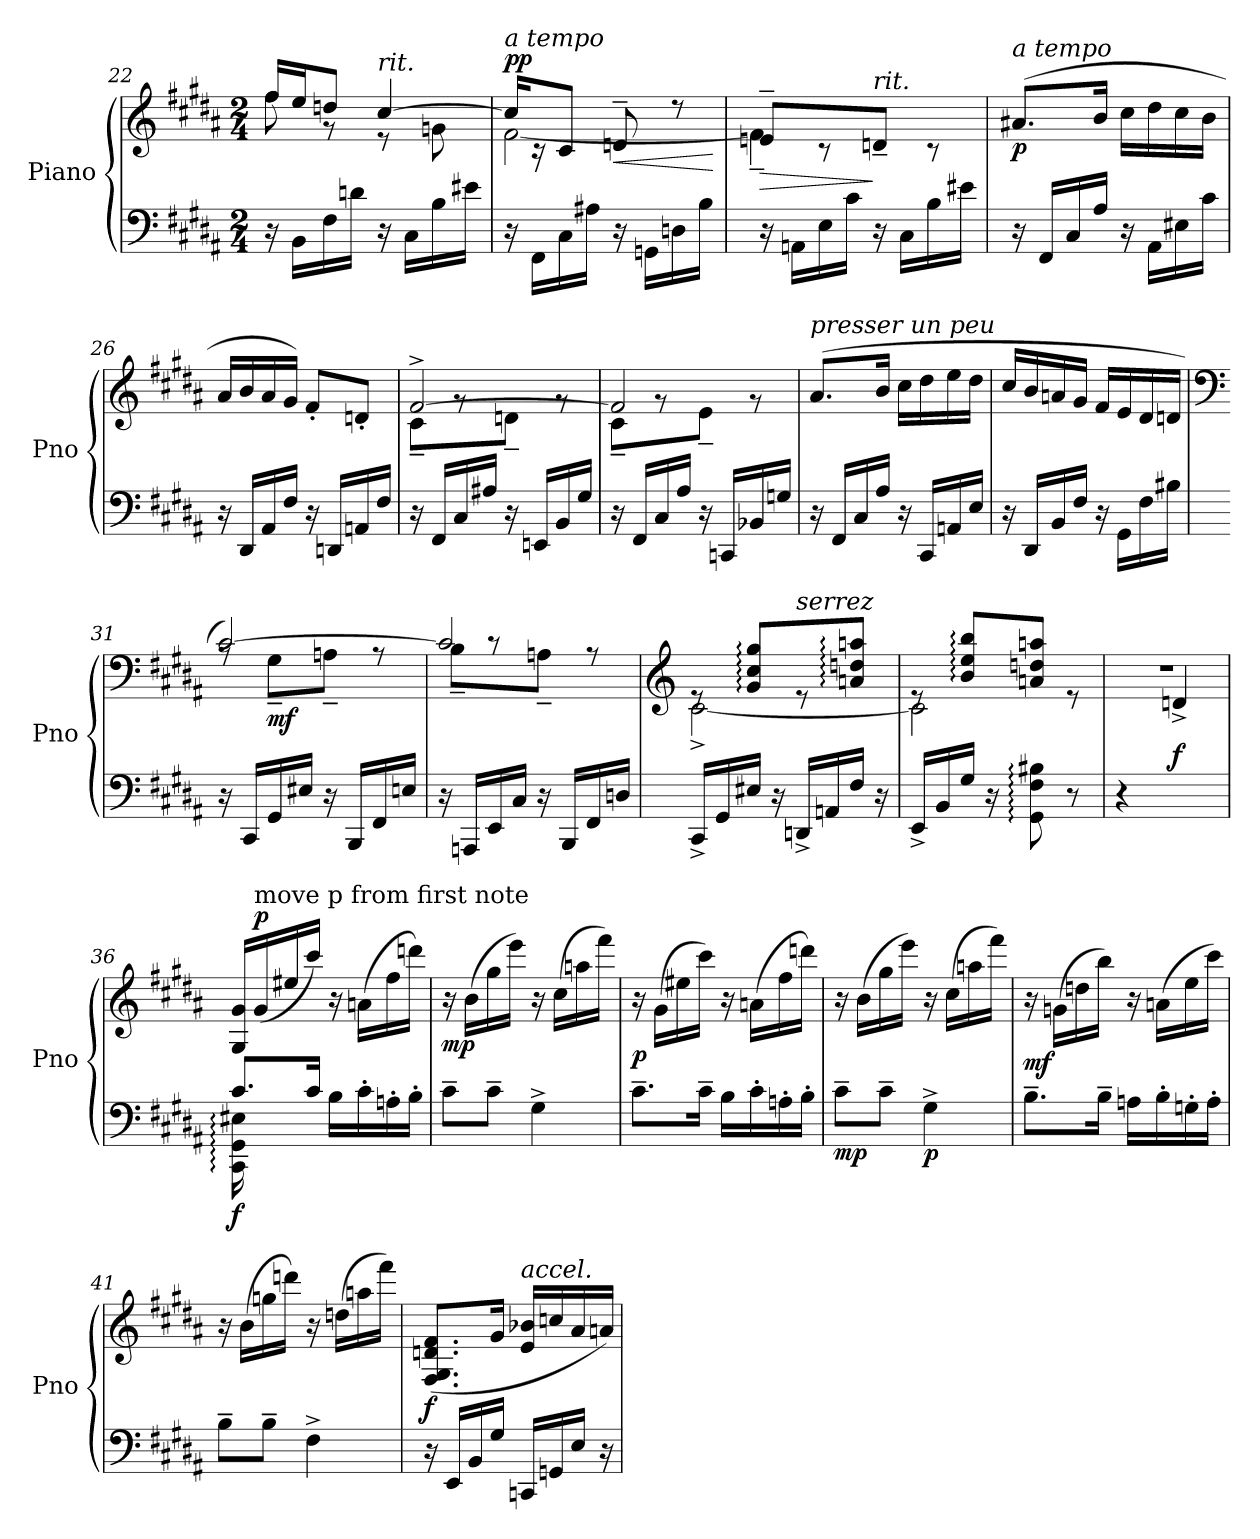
**kern	**kern	**dynam
*part1	*part1	*part1
*staff2	*staff1	*staff1/2
*I"Piano	*	*
*I'Pno	*	*
!!LO:LB:g=z
*clefF4	*clefG2	*
*k[f#c#g#d#a#]	*k[f#c#g#d#a#]	*
*M2/4	*M2/4	*
=22	=22	=22
*	*^	*
16r	16ff#/LL	8ff#\	.
16BB\LL	16ee/J	.	.
16F#\	8ddn/J	8r	.
16dn\JJ	.	.	.
*	*MM100	*	*
!	!LO:TX:a:i:t=rit.	!	!
16r	[4cc#/	8r	.
16C#\LL	.	.	.
*	*MM90	*	*
16B\	.	8gn\	.
16e#X\JJ	.	.	.
=23	=23	=23	=23
*	*MM108	*	*
!	!LO:TX:a:i:t=a tempo	!	!
!	!	!	!LO:DY:a
16r	16cc#/KL]	[2f#\	pp
16FF#\LL	16rc	.	.
16C#\	8c#/J	.	.
16A#X\JJ	.	.	.
!	!	!	!LO:HP:b
16r	8dn~/	.	<
16GGn\LL	.	.	.
16Dn\	8r	.	.
16B\JJ	.	.	.
*	*v	*v	*
.	.	[
=24	=24	=24
!	!	!LO:HP:b
*	*^	*
16r	8en~/L	4f#~\]	>
16AAn\LL	.	.	.
16E\	8rc	.	.
16c#\JJ	.	.	.
*	*MM100	*	*
!	!LO:TX:a:i:t=rit.	!	!
16r	8dn~/J	4ryy	]
16C#\LL	.	.	.
*	*MM90	*	*
16B\	8rc	.	.
16e#X\JJ	.	.	.
*	*v	*v	*
=25	=25	=25
*	*MM108	*
!	!LO:TX:a:i:t=a tempo	!
!	!	!LO:DY:b
16r	(8.a#X/L	p
16FF#/LL	.	.
16C#/	.	.
16A#/JJ	16b/Jk	.
16r	16cc#\LL	.
16AA#\LL	16dd#\	.
16E#X\	16cc#\	.
16c#\JJ	16b\JJ	.
=26	=26	=26
16r	16a#/LL	.
16DD#/LL	16b/	.
16AA#/	16a#/	.
16F#/JJ	16g#/JJ)	.
16r	8f#'/L	.
16DDn/LL	.	.
16AAn/	8dn'/J	.
16F#/JJ	.	.
!!LO:LB:g=z
=27	=27	=27
*	*^	*
16r	[2f#^/	8c#~\L	.
16FF#/LL	.	.	.
16C#/	.	8rg	.
16A#X/JJ	.	.	.
16r	.	8dn~\J	.
16EEn/LL	.	.	.
16BB/	.	8rg	.
16G#/JJ	.	.	.
=28	=28	=28	=28
16r	2f#/]	8c#~\L	.
16FF#/LL	.	.	.
16C#/	.	8rg	.
16A#/JJ	.	.	.
16r	.	8e~\J	.
16CCn/LL	.	.	.
16BB-X/	.	8rg	.
16Gn/JJ	.	.	.
*	*v	*v	*
=29	=29	=29
!	!LO:TX:a:i:t=presser un peu	!
16r	(8.a#/L	.
16FF#/LL	.	.
16C#/	.	.
16A#/JJ	16b/Jk	.
16r	16cc#\LL	.
16CC#/LL	16dd#\	.
16AAn/	16ee\	.
16E/JJ	16dd#\JJ	.
=30	=30	=30
16r	16cc#/LL	.
16DD#/LL	16b/	.
16BB/	16an/	.
16F#/JJ	16g#/JJ	.
16r	16f#/LL	.
16GG#\LL	16e/	.
16F#\	16d#/	.
16B#X\JJ	16dn/JJ	.
!!LO:LB:g=z
=31	=31	=31
*	*clefF4	*
*	*^	*
16r	[2c#/)	8rA	.
16CC#/LL	.	.	.
!	!	!	!LO:DY:b
16GG#/	.	8G#~\L	mf
16E#X/JJ	.	.	.
16r	.	8An~\J	.
16BBB/LL	.	.	.
16FF#/	.	8rA	.
16En/JJ	.	.	.
=32	=32	=32	=32
16r	2c#/]	8B~\L	.
16AAAn/LL	.	.	.
16EE/	.	8rc	.
16C#/JJ	.	.	.
16r	.	8An~\J	.
16BBB/LL	.	.	.
16FF#/	.	8rA	.
16Dn/JJ	.	.	.
=33	=33	=33	=33
*	*clefG2	*	*
!	!	!	!LO:DY:b=2
!	!	!	!LO:DY:n=1:b
16CC#^/LL	8re	[2c#^\	mf f
16GG#/	.	.	.
16E#X/JJ	8g#/: 8cc#/: 8gg#/:L	.	.
16r	.	.	.
*	*MM110	*	*
!	!LO:TX:a:i:t=serrez	!	!
16DDn^/LL	8re	.	.
16AAn/	.	.	.
*	*MM112	*	*
16F#/JJ	8an/: 8ddn/: 8aan/:J	.	.
16r	.	.	.
=34	=34	=34	=34
*	*MM114	*	*
16EE^/LL	8re	2c#\]	.
16BB/	.	.	.
*	*MM116	*	*
16G#/JJ	8b/: 8ee/: 8bb/:L	.	.
16r	.	.	.
!	!	!	!LO:DY:b
8GG#\: 8F#\: 8B#X\:	8an/ 8ddn/ 8aan/J	.	other-dynamics
*	*MM108	*	*
8r	8re	.	.
!!LO:LB:g=z	!!
=35	=35	=35	=35
4r	2r	4ryy	.
!	!	!	!LO:DY:a=2
4ryy	.	(4dn^/	f
=36	=36	=36	=36
*^	*	*	*
!	!	!	!	!LO:DY:b=2
*	*	*v	*v	*
8.c#/L)	16CC#\: 16GG#\: 16E#X\:	16G#/ 16g#/LL	f
!	!	!LO:TX:a:t=move p from first note	!
!	!	!	!LO:DY:a
.	16ryy	(16g#/	p
.	8ryy	16ee#X/	.
16c#/Jk	.	16ccc#/JJ)	.
16B\LL	4ryy	16r	.
16c#'\	.	(16an\LL	.
16An'\	.	16ff#\	.
16B'\JJ	.	16dddn\JJ)	.
*v	*v	*	*
=37	=37	=37
!	!	!LO:DY:b
8c#~\L	16r	mp
.	(16b\LL	.
8c#~\J	16gg#\	.
.	16eee\JJ)	.
4G#^\	16r	.
.	(16cc#\LL	.
.	16aan\	.
.	16fff#\JJ)	.
=38	=38	=38
!	!	!LO:DY:b
8.c#~\L	16r	p
.	(16g#\LL	.
.	16ee#X\	.
16c#~\Jk	16ccc#\JJ)	.
16B\LL	16r	.
16c#'\	(16an\LL	.
16An'\	16ff#\	.
16B'\JJ	16dddn\JJ)	.
=39	=39	=39
!	!	!LO:DY:b=2
8c#~\L	16r	mp
.	(16b\LL	.
8c#~\J	16gg#\	.
.	16eee\JJ)	.
!	!	!LO:DY:b=2
4G#^\	16r	p
.	(16cc#\LL	.
.	16aan\	.
.	16fff#\JJ)	.
!!LO:PB:g=z
=40	=40	=40
!	!	!LO:DY:b
8.B~\L	16r	mf
.	(16gn\LL	.
.	16ddn\	.
16B~\Jk	16bb\JJ)	.
16An\LL	16r	.
16B'\	(16an\LL	.
16Gn'\	16ee\	.
16A'\JJ	16ccc#\JJ)	.
=41	=41	=41
8B~\L	16r	.
.	(16b\LL	.
8B~\J	16ggn\	.
.	16dddn\JJ)	.
4F#^\	16r	.
.	(16ddn\LL	.
.	16aan\	.
.	16fff#\JJ)	.
=42	=42	=42
!	!	!LO:DY:b
16r	(>8.F#/ 8.G#/ 8.dn/ 8.f#/L	f
16EE/LL	.	.
16BB/	.	.
16G#/JJ	16g#/Jk	.
*	*MM112	*
!	!LO:TX:a:i:t=accel.	!
16CCn/LL	16e/ 16b-X/LL	.
16GGn/	16ccn/	.
16E/JJ	16a#/	.
16r	16an/JJ)	.
=	=	=
*-	*-	*-
